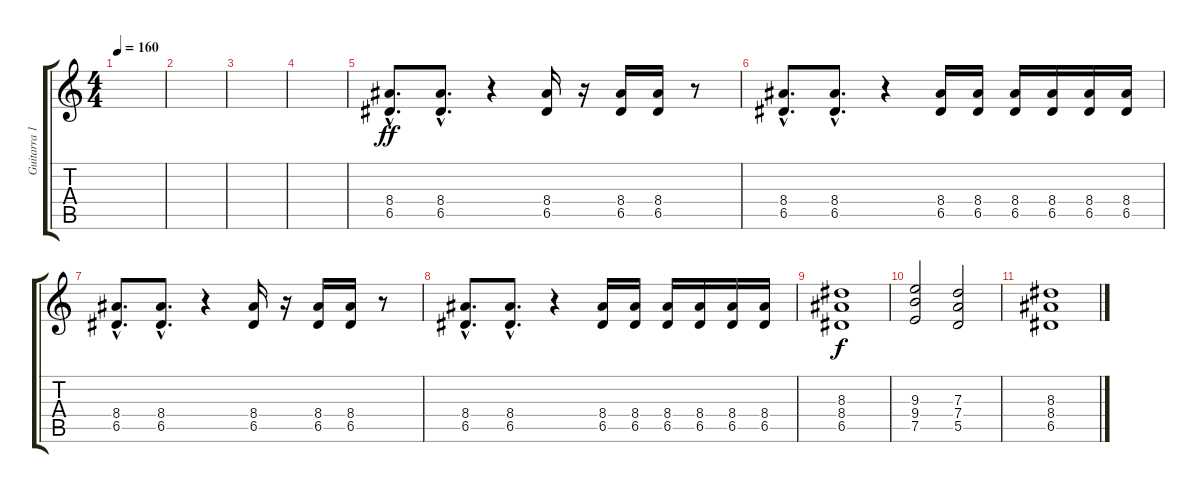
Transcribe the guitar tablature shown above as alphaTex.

\track ("Guitarra 1" "Guitarra 1") {instrument overdrivenguitar}
\staff {score tabs}
\tuning (E4 B3 G3 D3 A2 E2) {hide}
\ts (4 4)
\tempo 160
\clef g2
\ks c
|
|
|
|
(8.4{hac} 6.5{hac}).8{d dy ff} (8.4{hac} 6.5{hac}).8{d} r.4 (8.4 6.5).16 r.16 (8.4 6.5).16 (8.4 6.5).16 r.8 |
(8.4{hac} 6.5{hac}).8{d} (8.4{hac} 6.5{hac}).8{d} r.4 (8.4 6.5).16 (8.4 6.5).16 (8.4 6.5).16 (8.4 6.5).16 (8.4 6.5).16 (8.4 6.5).16 |
(8.4{hac} 6.5{hac}).8{d} (8.4{hac} 6.5{hac}).8{d} r.4 (8.4 6.5).16 r.16 (8.4 6.5).16 (8.4 6.5).16 r.8 |
(8.4{hac} 6.5{hac}).8{d} (8.4{hac} 6.5{hac}).8{d} r.4 (8.4 6.5).16 (8.4 6.5).16 (8.4 6.5).16 (8.4 6.5).16 (8.4 6.5).16 (8.4 6.5).16 |
(8.3 8.4 6.5).1{dy f} |
(9.3 9.4 7.5).2 (7.3 7.4 5.5).2 |
(8.3 8.4 6.5).1
